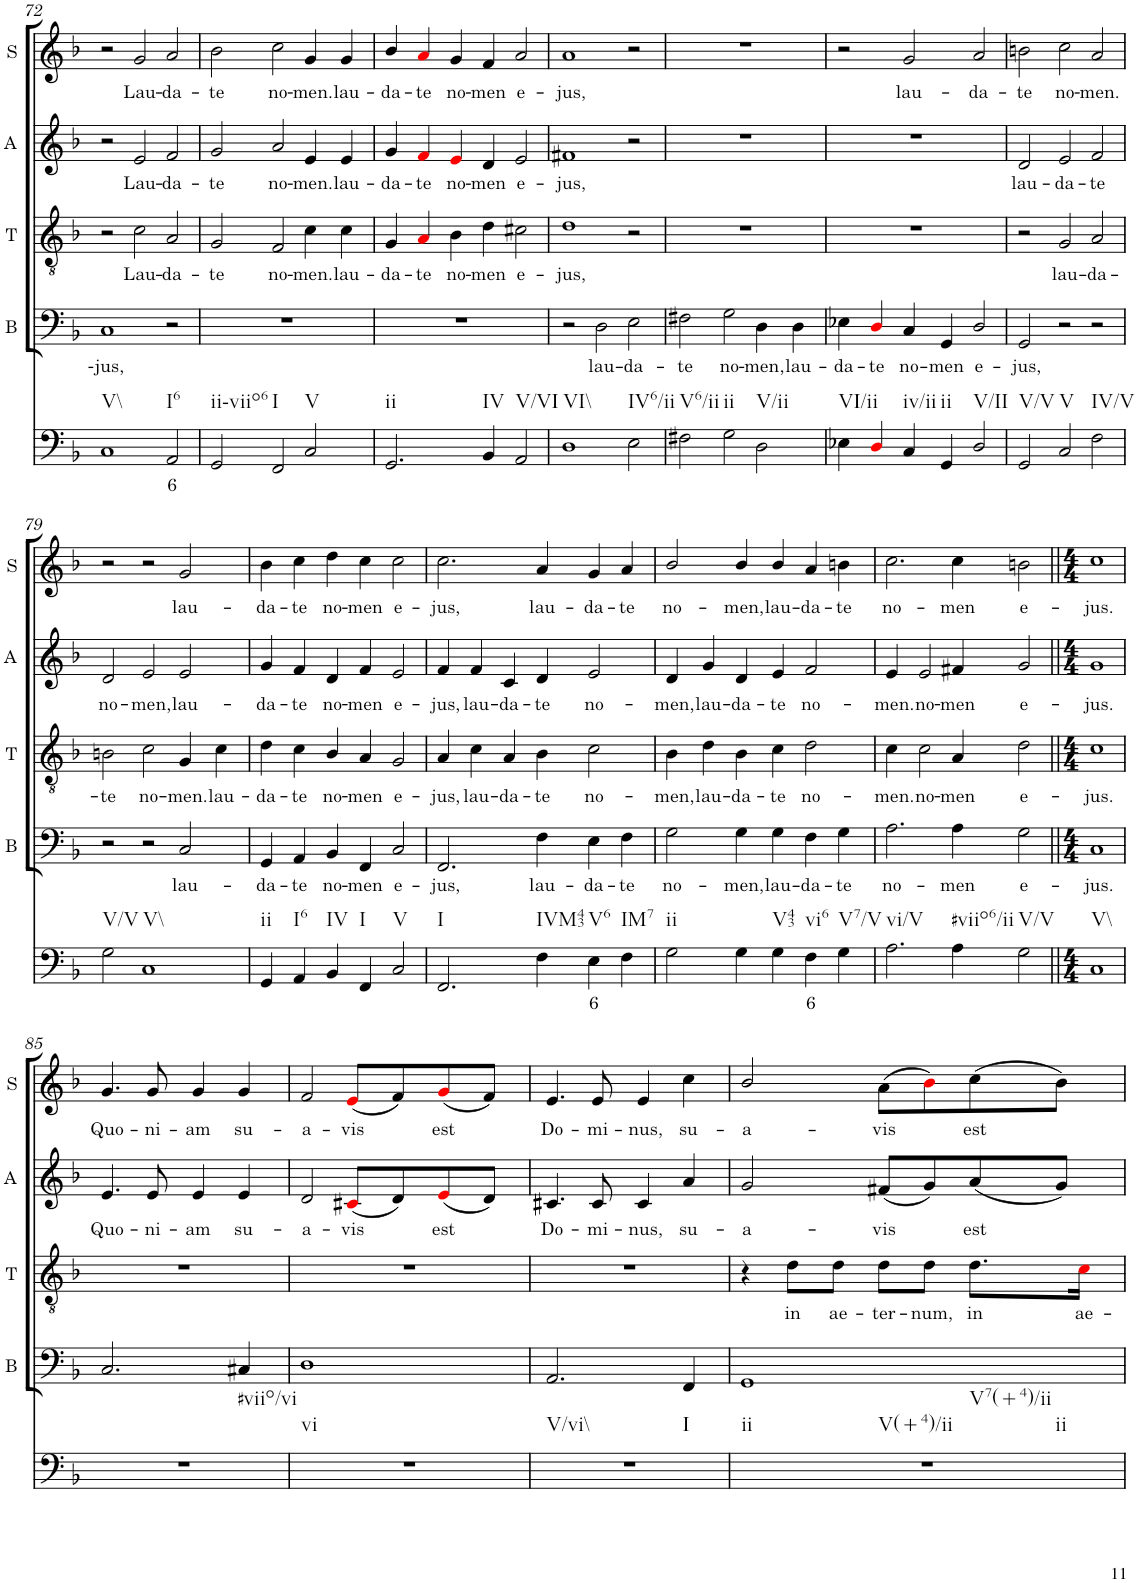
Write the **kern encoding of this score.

**kern	**text	**kern	**text	**kern	**text	**kern	**text	**kern	**text
*part5	*part5	*part4	*part4	*part3	*part3	*part2	*part2	*part1	*part1
*staff5	*staff5	*staff4	*staff4	*staff3	*staff3	*staff2	*staff2	*staff1	*staff1
*I"Continuo	*	*I"Bass	*	*I"Tenor	*	*I"Alto	*	*I"Soprano	*
*	*	*I'B	*	*I'T	*	*I'A	*	*I'S	*
!!LO:PB:g=z
*clefF4	*	*clefF4	*	*clefF4	*	*clefF4	*	*clefG2	*
*k[b-]	*	*k[b-]	*	*k[b-]	*	*k[b-]	*	*k[b-]	*
*M3/2	*	*M3/2	*	*M3/2	*	*M3/2	*	*M3/2	*
=72	=72	=72	=72	=72	=72	=72	=72	=72	=72
!LO:TX:b:t=V\\	!	!	!	!	!	!	!	!	!
!	!	!	!LO:LY:b	!	!	!	!	!	!
1C	.	1C	jus,	2r	.	2r	.	2r	.
!	!	!	!	!	!LO:LY:b	!	!LO:LY:b	!	!LO:LY:b
.	.	.	.	2c\	Lau-	2e/	Lau-	2g/	Lau-
!LO:TX:b:t=I6	!	!	!	!	!	!	!	!	!
!	!LO:LY:b	!	!	!	!LO:LY:b	!	!LO:LY:b	!	!LO:LY:b
2AA/	6	2r	.	2A/	da-	2f/	da-	2a/	da-
=73	=73	=73	=73	=73	=73	=73	=73	=73	=73
!LO:TX:b:t=ii-viio6	!	!	!	!	!	!	!	!	!
!	!	!	!	!	!LO:LY:b	!	!LO:LY:b	!	!LO:LY:b
2GG/	.	1.r	.	2G/	te	2g/	te	2b-\	te
!LO:TX:b:t=I	!	!	!	!	!	!	!	!	!
!	!	!	!	!	!LO:LY:b	!	!LO:LY:b	!	!LO:LY:b
2FF/	.	.	.	2F/	no-	2a/	no-	2cc\	no-
!LO:TX:b:t=V	!	!	!	!	!	!	!	!	!
!	!	!	!	!	!LO:LY:b	!	!LO:LY:b	!	!LO:LY:b
2C/	.	.	.	4c\	men.	4e/	men.	4g/	men.
!	!	!	!	!	!LO:LY:b	!	!LO:LY:b	!	!LO:LY:b
.	.	.	.	4c\	lau-	4e/	lau-	4g/	lau-
=74	=74	=74	=74	=74	=74	=74	=74	=74	=74
!LO:TX:b:t=ii	!	!	!	!	!	!	!	!	!
!	!	!	!	!	!LO:LY:b	!	!LO:LY:b	!	!LO:LY:b
2.GG/	.	1.r	.	4G/	da-	4g/	da-	4b-/	da-
!	!	!	!	!	!LO:LY:b	!	!LO:LY:b	!	!LO:LY:b
.	.	.	.	4Ai/	te	4fi/	te	4ai/	te
!	!	!	!	!	!LO:LY:b	!	!LO:LY:b	!	!LO:LY:b
.	.	.	.	4B-\	no-	4ei/	no-	4g/	no-
!LO:TX:b:t=IV	!	!	!	!	!	!	!	!	!
!	!	!	!	!	!LO:LY:b	!	!LO:LY:b	!	!LO:LY:b
4BB-/	.	.	.	4d\	men	4d/	men	4f/	men
!LO:TX:b:t=V/VI	!	!	!	!	!	!	!	!	!
!	!	!	!	!	!LO:LY:b	!	!LO:LY:b	!	!LO:LY:b
2AA/	.	.	.	2c#X\	e-	2e/	e-	2a/	e-
=75	=75	=75	=75	=75	=75	=75	=75	=75	=75
!LO:TX:b:t=VI\\	!	!	!	!	!	!	!	!	!
!	!	!	!	!	!LO:LY:b	!	!LO:LY:b	!	!LO:LY:b
1D	.	2r	.	1d	jus,	1f#X	jus,	1a	jus,
!	!	!	!LO:LY:b	!	!	!	!	!	!
.	.	2D\	lau-	.	.	.	.	.	.
!LO:TX:b:t=IV6/ii	!	!	!	!	!	!	!	!	!
!	!	!	!LO:LY:b	!	!	!	!	!	!
2E\	.	2E\	da-	2r	.	2r	.	2r	.
=76	=76	=76	=76	=76	=76	=76	=76	=76	=76
!LO:TX:b:t=V6/ii	!	!	!	!	!	!	!	!	!
!	!	!	!LO:LY:b	!	!	!	!	!	!
2F#X\	.	2F#X\	te	1.r	.	1.r	.	1.r	.
!LO:TX:b:t=ii	!	!	!	!	!	!	!	!	!
!	!	!	!LO:LY:b	!	!	!	!	!	!
2G\	.	2G\	no-	.	.	.	.	.	.
!LO:TX:b:t=V/ii	!	!	!	!	!	!	!	!	!
!	!	!	!LO:LY:b	!	!	!	!	!	!
2D\	.	4D\	men,	.	.	.	.	.	.
!	!	!	!LO:LY:b	!	!	!	!	!	!
.	.	4D\	lau-	.	.	.	.	.	.
=77	=77	=77	=77	=77	=77	=77	=77	=77	=77
!LO:TX:b:t=VI/ii	!	!	!	!	!	!	!	!	!
!	!	!	!LO:LY:b	!	!	!	!	!	!
4E-X\	.	4E-X\	da-	1.r	.	1.r	.	2r	.
!	!	!	!LO:LY:b	!	!	!	!	!	!
4Di/	.	4Di/	te	.	.	.	.	.	.
!LO:TX:b:t=iv/ii	!	!	!	!	!	!	!	!	!
!	!	!	!LO:LY:b	!	!	!	!	!	!LO:LY:b
4C/	.	4C/	no-	.	.	.	.	2g/	lau-
!LO:TX:b:t=ii	!	!	!	!	!	!	!	!	!
!	!	!	!LO:LY:b	!	!	!	!	!	!
4GG/	.	4GG/	men	.	.	.	.	.	.
!LO:TX:b:t=V/II	!	!	!	!	!	!	!	!	!
!	!	!	!LO:LY:b	!	!	!	!	!	!LO:LY:b
2D/	.	2D/	e-	.	.	.	.	2a/	da-
=78	=78	=78	=78	=78	=78	=78	=78	=78	=78
!LO:TX:b:t=V/V	!	!	!	!	!	!	!	!	!
!	!	!	!LO:LY:b	!	!	!	!LO:LY:b	!	!LO:LY:b
2GG/	.	2GG/	jus,	2r	.	2d/	lau-	2bn\	te
!LO:TX:b:t=V	!	!	!	!	!	!	!	!	!
!	!	!	!	!	!LO:LY:b	!	!LO:LY:b	!	!LO:LY:b
2C/	.	2r	.	2G/	lau-	2e/	da-	2cc\	no-
!LO:TX:b:t=IV/V	!	!	!	!	!	!	!	!	!
!	!	!	!	!	!LO:LY:b	!	!LO:LY:b	!	!LO:LY:b
2F\	.	2r	.	2A/	da-	2f/	te	2a/	men.
!!LO:LB:g=z
=79	=79	=79	=79	=79	=79	=79	=79	=79	=79
!LO:TX:b:t=V/V	!	!	!	!	!	!	!	!	!
!	!	!	!	!	!LO:LY:b	!	!LO:LY:b	!	!
2G\	.	2r	.	2Bn\	te	2d/	no-	2r	.
!LO:TX:b:t=V\\	!	!	!	!	!	!	!	!	!
!	!	!	!	!	!LO:LY:b	!	!LO:LY:b	!	!
1C	.	2r	.	2c\	no-	2e/	men,	2r	.
!	!	!	!LO:LY:b	!	!LO:LY:b	!	!LO:LY:b	!	!LO:LY:b
.	.	2C/	lau-	4G/	men.	2e/	lau-	2g/	lau-
!	!	!	!	!	!LO:LY:b	!	!	!	!
.	.	.	.	4c\	lau-	.	.	.	.
=80	=80	=80	=80	=80	=80	=80	=80	=80	=80
!LO:TX:b:t=ii	!	!	!	!	!	!	!	!	!
!	!	!	!LO:LY:b	!	!LO:LY:b	!	!LO:LY:b	!	!LO:LY:b
4GG/	.	4GG/	da-	4d\	da-	4g/	da-	4b-\	da-
!LO:TX:b:t=I6	!	!	!	!	!	!	!	!	!
!	!	!	!LO:LY:b	!	!LO:LY:b	!	!LO:LY:b	!	!LO:LY:b
4AA/	.	4AA/	te	4c\	te	4f/	te	4cc\	te
!LO:TX:b:t=IV	!	!	!	!	!	!	!	!	!
!	!	!	!LO:LY:b	!	!LO:LY:b	!	!LO:LY:b	!	!LO:LY:b
4BB-/	.	4BB-/	no-	4B-/	no-	4d/	no-	4dd\	no-
!LO:TX:b:t=I	!	!	!	!	!	!	!	!	!
!	!	!	!LO:LY:b	!	!LO:LY:b	!	!LO:LY:b	!	!LO:LY:b
4FF/	.	4FF/	men	4A/	men	4f/	men	4cc\	men
!LO:TX:b:t=V	!	!	!	!	!	!	!	!	!
!	!	!	!LO:LY:b	!	!LO:LY:b	!	!LO:LY:b	!	!LO:LY:b
2C/	.	2C/	e-	2G/	e-	2e/	e-	2cc\	e-
=81	=81	=81	=81	=81	=81	=81	=81	=81	=81
!LO:TX:b:t=I	!	!	!	!	!	!	!	!	!
!	!	!	!LO:LY:b	!	!LO:LY:b	!	!LO:LY:b	!	!LO:LY:b
2.FF/	.	2.FF/	jus,	4A/	jus,	4f/	jus,	2.cc\	jus,
!	!	!	!	!	!LO:LY:b	!	!LO:LY:b	!	!
.	.	.	.	4c\	lau-	4f/	lau-	.	.
!	!	!	!	!	!LO:LY:b	!	!LO:LY:b	!	!
.	.	.	.	4A/	da-	4c/	da-	.	.
!LO:TX:b:t=IVM43	!	!	!	!	!	!	!	!	!
!	!	!	!LO:LY:b	!	!LO:LY:b	!	!LO:LY:b	!	!LO:LY:b
4F\	.	4F\	lau-	4B-\	te	4d/	te	4a/	lau-
!LO:TX:b:t=V6	!	!	!	!	!	!	!	!	!
!	!LO:LY:b	!	!LO:LY:b	!	!LO:LY:b	!	!LO:LY:b	!	!LO:LY:b
4E\	6	4E\	da-	2c\	no-	2e/	no-	4g/	da-
!LO:TX:b:t=IM7	!	!	!	!	!	!	!	!	!
!	!	!	!LO:LY:b	!	!	!	!	!	!LO:LY:b
4F\	.	4F\	te	.	.	.	.	4a/	te
=82	=82	=82	=82	=82	=82	=82	=82	=82	=82
!LO:TX:b:t=ii	!	!	!	!	!	!	!	!	!
!	!	!	!LO:LY:b	!	!LO:LY:b	!	!LO:LY:b	!	!LO:LY:b
2G\	.	2G\	no-	4B-\	men,	4d/	men,	2b-/	no-
!	!	!	!	!	!LO:LY:b	!	!LO:LY:b	!	!
.	.	.	.	4d\	lau-	4g/	lau-	.	.
!	!	!	!LO:LY:b	!	!LO:LY:b	!	!LO:LY:b	!	!LO:LY:b
4G\	.	4G\	men,	4B-\	da-	4d/	da-	4b-/	men,
!LO:TX:b:t=V43	!	!	!	!	!	!	!	!	!
!	!	!	!LO:LY:b	!	!LO:LY:b	!	!LO:LY:b	!	!LO:LY:b
4G\	.	4G\	lau-	4c\	te	4e/	te	4b-/	lau-
!LO:TX:b:t=vi6	!	!	!	!	!	!	!	!	!
!	!LO:LY:b	!	!LO:LY:b	!	!LO:LY:b	!	!LO:LY:b	!	!LO:LY:b
4F\	6	4F\	da-	2d\	no-	2f/	no-	4a/	da-
!LO:TX:b:t=V7/V	!	!	!	!	!	!	!	!	!
!	!	!	!LO:LY:b	!	!	!	!	!	!LO:LY:b
4G\	.	4G\	te	.	.	.	.	4bn\	te
=83	=83	=83	=83	=83	=83	=83	=83	=83	=83
!LO:TX:b:t=vi/V	!	!	!	!	!	!	!	!	!
!	!	!	!LO:LY:b	!	!LO:LY:b	!	!LO:LY:b	!	!LO:LY:b
2.A\	.	2.A\	no-	4c\	men.	4e/	men.	2.cc\	no-
!	!	!	!	!	!LO:LY:b	!	!LO:LY:b	!	!
.	.	.	.	2c\	no-	2e/	no-	.	.
!LO:TX:b:t=#viio6/ii	!	!	!	!	!	!	!	!	!
!	!	!	!LO:LY:b	!	!LO:LY:b	!	!LO:LY:b	!	!LO:LY:b
4A\	.	4A\	men	4A/	men	4f#X/	men	4cc\	men
!LO:TX:b:t=V/V	!	!	!	!	!	!	!	!	!
!	!	!	!LO:LY:b	!	!LO:LY:b	!	!LO:LY:b	!	!LO:LY:b
2G\	.	2G\	e-	2d\	e-	2g/	e-	2bn\	e-
=84||	=84||	=84||	=84||	=84||	=84||	=84||	=84||	=84||	=84||
*M4/4	*	*M4/4	*	*M4/4	*	*M4/4	*	*M4/4	*
!LO:TX:b:t=V\\	!	!	!	!	!	!	!	!	!
!	!	!	!LO:LY:b	!	!LO:LY:b	!	!LO:LY:b	!	!LO:LY:b
1C	.	1C	jus.	1c	jus.	1g	jus.	1cc	jus.
!!LO:LB:g=z
=85	=85	=85	=85	=85	=85	=85	=85	=85	=85
!LO:TX:b:t=#viio/vi	!	!	!	!	!	!	!	!	!
!	!	!	!	!	!	!	!LO:LY:b	!	!LO:LY:b
1r	.	2.C/	.	1r	.	4.e/	Quo-	4.g/	Quo-
!	!	!	!	!	!	!	!LO:LY:b	!	!LO:LY:b
.	.	.	.	.	.	8e/	ni-	8g/	ni-
!	!	!	!	!	!	!	!LO:LY:b	!	!LO:LY:b
.	.	.	.	.	.	4e/	am	4g/	am
!	!	!	!	!	!	!	!LO:LY:b	!	!LO:LY:b
.	.	4C#X/	.	.	.	4e/	su-	4g/	su-
=86	=86	=86	=86	=86	=86	=86	=86	=86	=86
!LO:TX:b:t=vi	!	!	!	!	!	!	!	!	!
!	!	!	!	!	!	!	!LO:LY:b	!	!LO:LY:b
1r	.	1D	.	1r	.	2d/	a-	2f/	a-
!	!	!	!	!	!	!	!LO:LY:b	!	!LO:LY:b
.	.	.	.	.	.	(8c#Xi/L	vis	(8ei/L	vis
.	.	.	.	.	.	8d/)	.	8f/)	.
!	!	!	!	!	!	!	!LO:LY:b	!	!LO:LY:b
.	.	.	.	.	.	(8ei/	est	(8gi/	est
.	.	.	.	.	.	8d/J)	.	8f/J)	.
=87	=87	=87	=87	=87	=87	=87	=87	=87	=87
!LO:TX:b:t=V/vi\\	!	!	!	!	!	!	!	!	!
!LO:TX:b:t=I	!	!	!	!	!	!	!	!	!
!	!	!	!	!	!	!	!LO:LY:b	!	!LO:LY:b
1r	.	2.AA/	.	1r	.	4.c#X/	Do-	4.e/	Do-
!	!	!	!	!	!	!	!LO:LY:b	!	!LO:LY:b
.	.	.	.	.	.	8c#/	mi-	8e/	mi-
!	!	!	!	!	!	!	!LO:LY:b	!	!LO:LY:b
.	.	.	.	.	.	4c#/	nus,	4e/	nus,
!	!	!	!	!	!	!	!LO:LY:b	!	!LO:LY:b
.	.	4FF/	.	.	.	4a/	su-	4cc\	su-
=88	=88	=88	=88	=88	=88	=88	=88	=88	=88
!LO:TX:b:t=ii	!	!	!	!	!	!	!	!	!
!LO:TX:b:t=V(+4)/ii	!	!	!	!	!	!	!	!	!
!LO:TX:b:t=V7(+4)/ii	!	!	!	!	!	!	!	!	!
!LO:TX:b:t=ii	!	!	!	!	!	!	!	!	!
!	!	!	!	!	!	!	!LO:LY:b	!	!LO:LY:b
1r	.	1GG	.	4r	.	2g/	a-	2b-/	a-
!	!	!	!	!	!LO:LY:b	!	!	!	!
.	.	.	.	8d\L	in	.	.	.	.
!	!	!	!	!	!LO:LY:b	!	!	!	!
.	.	.	.	8d\J	ae-	.	.	.	.
!	!	!	!	!	!LO:LY:b	!	!LO:LY:b	!	!LO:LY:b
.	.	.	.	8d\L	ter-	(8f#X/L	vis	(8a\L	vis
!	!	!	!	!	!LO:LY:b	!	!	!	!
.	.	.	.	8d\J	num,	8g/)	.	8b-i\)	.
!	!	!	!	!	!LO:LY:b	!	!LO:LY:b	!	!LO:LY:b
.	.	.	.	8.d\L	in	(8a/	est	(8cc\	est
.	.	.	.	.	.	8g/J)	.	8b-\J)	.
!	!	!	!	!	!LO:LY:b	!	!	!	!
.	.	.	.	16ci\Jk	ae-	.	.	.	.
=	=	=	=	=	=	=	=	=	=
*-	*-	*-	*-	*-	*-	*-	*-	*-	*-
